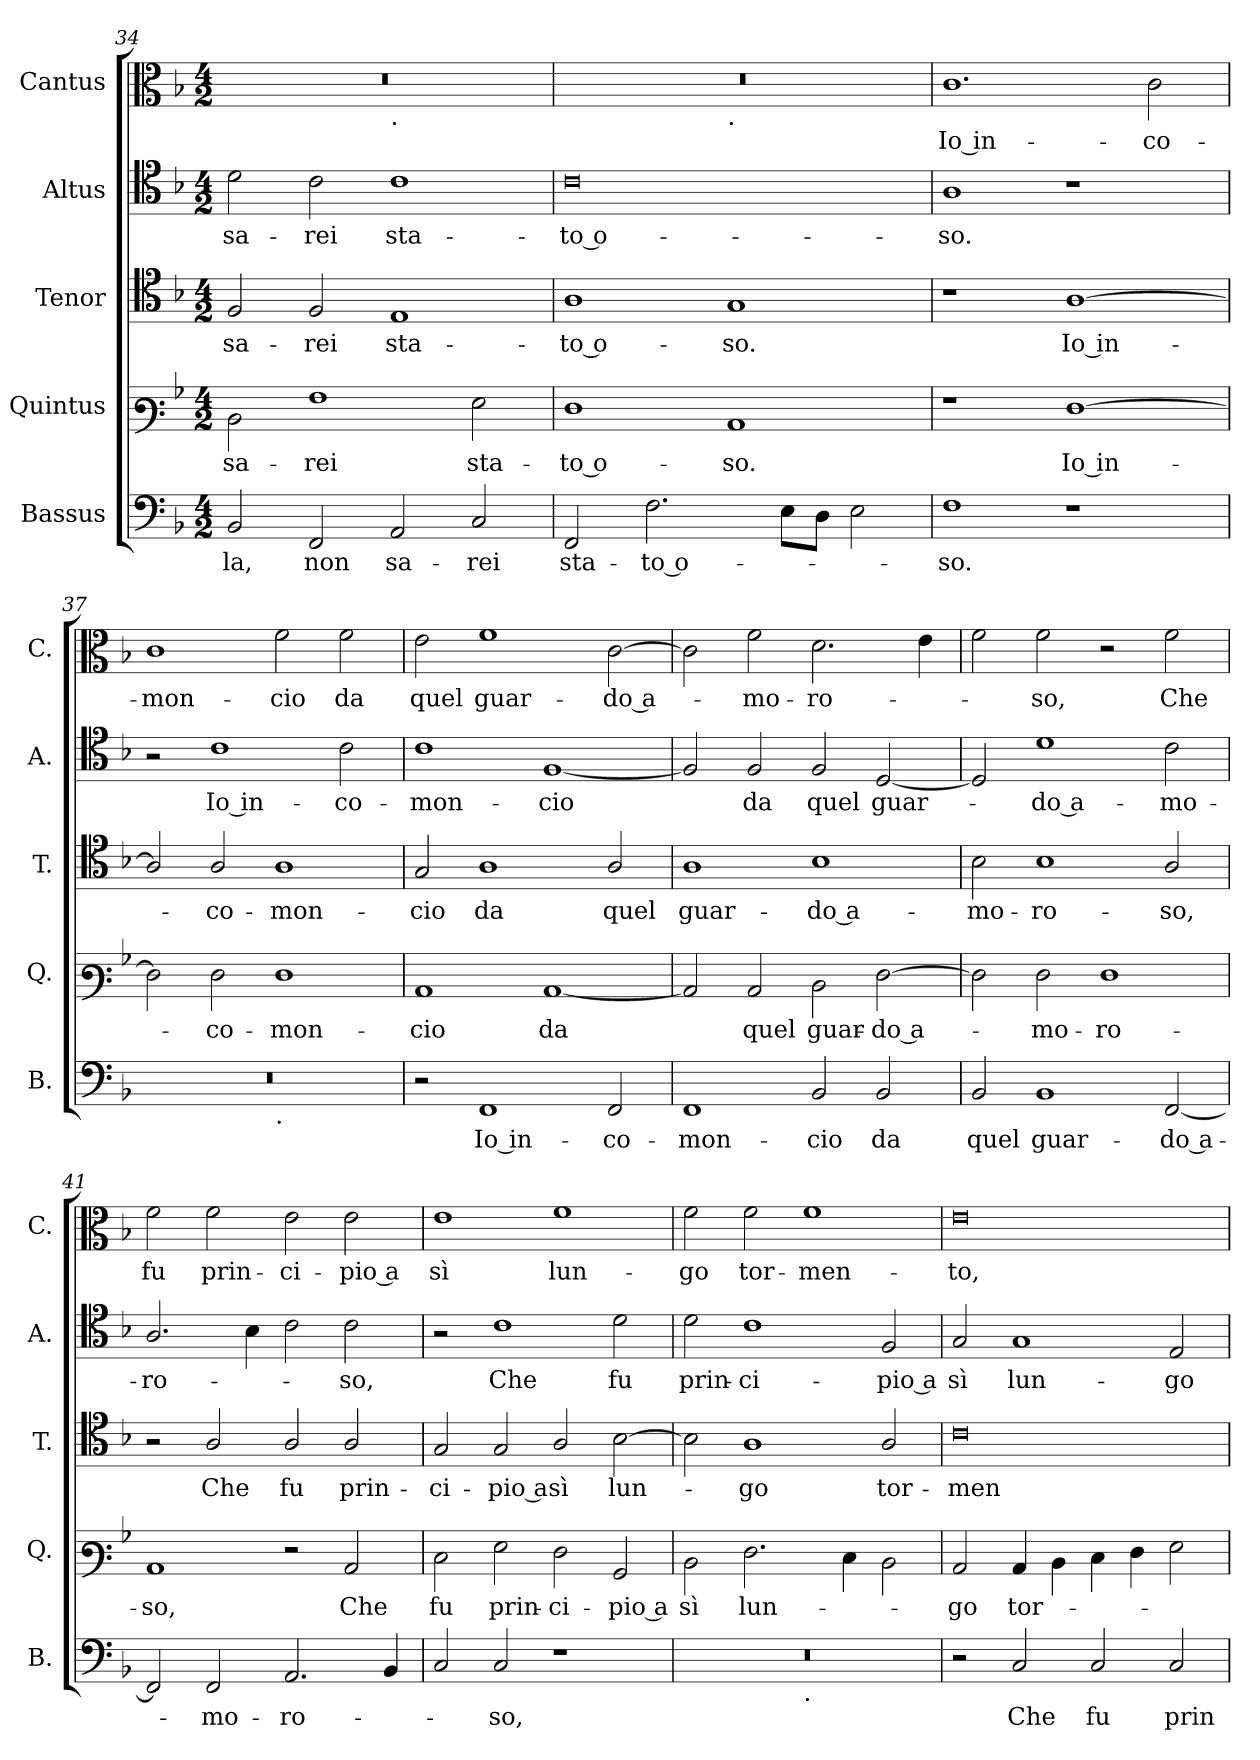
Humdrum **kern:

**kern	**text	**kern	**text	**kern	**text	**kern	**text	**kern	**text
*part5	*part5	*part4	*part4	*part3	*part3	*part2	*part2	*part1	*part1
*staff5	*staff5	*staff4	*staff4	*staff3	*staff3	*staff2	*staff2	*staff1	*staff1
*I"Bassus	*	*I"Quintus	*	*I"Tenor	*	*I"Altus	*	*I"Cantus	*
*I'B.	*	*I'Q.	*	*I'T.	*	*I'A.	*	*I'C.	*
!!LO:PB:g=z
*clefF4	*	*clefF3	*	*clefC4	*	*clefC4	*	*clefC3	*
*k[b-]	*	*k[b-]	*	*k[b-]	*	*k[b-]	*	*k[b-]	*
*M4/2	*	*M4/2	*	*M4/2	*	*M4/2	*	*M4/2	*
=34	=34	=34	=34	=34	=34	=34	=34	=34	=34
!	!LO:LY:b	!	!LO:LY:b	!	!LO:LY:b	!	!LO:LY:b	!	!
*	*	*	*	*	*	*	*	*^	*
2BB-/	-la,	2D\	sa-	2F/	sa-	2d\	sa-	0r	1ryy	.
!	!LO:LY:b	!	!LO:LY:b	!	!LO:LY:b	!	!LO:LY:b	!	!	!
2FF/	non	1A	-rei	2F/	-rei	2c\	-rei	.	.	.
!	!	!	!	!	!	!	!	!	!LO:TX:b:t=.	!
!	!LO:LY:b	!	!	!	!LO:LY:b	!	!LO:LY:b	!	!	!
2AA/	sa-	.	.	1E	sta-	1c	sta-	.	1ryy	.
!	!LO:LY:b	!	!LO:LY:b	!	!	!	!	!	!	!
2C/	-rei	2G\	sta-	.	.	.	.	.	.	.
!!LO:LB:g=z	!!
=35	=35	=35	=35	=35	=35	=35	=35	=35	=35	=35
!	!LO:LY:b	!	!LO:LY:b	!	!LO:LY:b	!	!LO:LY:b	!	!	!
2FF/	sta-	1F	-to o-	1A	-to o-	0c	-to o-	0r	1ryy	.
!	!LO:LY:b	!	!	!	!	!	!	!	!	!
2.F\	-to o-	.	.	.	.	.	.	.	.	.
!	!	!	!	!	!	!	!	!	!LO:TX:b:t=.	!
!	!	!	!LO:LY:b	!	!LO:LY:b	!	!	!	!	!
.	.	1C	-so.	1G	-so.	.	.	.	1ryy	.
8E\L	.	.	.	.	.	.	.	.	.	.
8D\J	.	.	.	.	.	.	.	.	.	.
2E\	.	.	.	.	.	.	.	.	.	.
=36	=36	=36	=36	=36	=36	=36	=36	=36	=36	=36
!	!LO:LY:b	!	!	!	!	!	!LO:LY:b	!	!	!LO:LY:b
*	*	*	*	*	*	*	*	*v	*v	*
1F	-so.	1r	.	1r	.	1A	-so.	1.c	Io in-
!	!	!	!LO:LY:b	!	!LO:LY:b	!	!	!	!
1r	.	[1F	Io in-	[1A	Io in-	1r	.	.	.
!	!	!	!	!	!	!	!	!	!LO:LY:b
.	.	.	.	.	.	.	.	2c\	-co-
=37	=37	=37	=37	=37	=37	=37	=37	=37	=37
!	!	!	!	!	!	!	!	!	!LO:LY:b
*^	*	*	*	*	*	*	*	*	*
0r	1ryy	.	2F\]	.	2A/]	.	2r	.	1c	-mon-
!	!	!	!	!LO:LY:b	!	!LO:LY:b	!	!LO:LY:b	!	!
.	.	.	2F\	-co-	2A/	-co-	1c	Io in-	.	.
!	!LO:TX:b:t=.	!	!	!	!	!	!	!	!	!
!	!	!	!	!LO:LY:b	!	!LO:LY:b	!	!	!	!LO:LY:b
.	1ryy	.	1F	-mon-	1A	-mon-	.	.	2f\	-cio
!	!	!	!	!	!	!	!	!LO:LY:b	!	!LO:LY:b
.	.	.	.	.	.	.	2c\	-co-	2f\	da
=38	=38	=38	=38	=38	=38	=38	=38	=38	=38	=38
!	!	!	!	!LO:LY:b	!	!LO:LY:b	!	!LO:LY:b	!	!LO:LY:b
*v	*v	*	*	*	*	*	*	*	*	*
2r	.	1C	-cio	2G/	-cio	1c	-mon-	2e\	quel
!	!LO:LY:b	!	!	!	!LO:LY:b	!	!	!	!LO:LY:b
1FF	Io in-	.	.	1A	da	.	.	1f	guar-
!	!	!	!LO:LY:b	!	!	!	!LO:LY:b	!	!
.	.	[1C	da	.	.	[1F	-cio	.	.
!	!LO:LY:b	!	!	!	!LO:LY:b	!	!	!	!LO:LY:b
2FF/	-co-	.	.	2A/	quel	.	.	[2c\	-do a-
=39	=39	=39	=39	=39	=39	=39	=39	=39	=39
!	!LO:LY:b	!	!	!	!LO:LY:b	!	!	!	!
1FF	-mon-	2C/]	.	1A	guar-	2F/]	.	2c\]	.
!	!	!	!LO:LY:b	!	!	!	!LO:LY:b	!	!LO:LY:b
.	.	2C/	quel	.	.	2F/	da	2f\	-mo-
!	!LO:LY:b	!	!LO:LY:b	!	!LO:LY:b	!	!LO:LY:b	!	!LO:LY:b
2BB-/	-cio	2D\	guar-	1B-	-do a-	2F/	quel	2.d\	-ro-
!	!LO:LY:b	!	!LO:LY:b	!	!	!	!LO:LY:b	!	!
2BB-/	da	[2F\	-do a-	.	.	[2D/	guar-	.	.
.	.	.	.	.	.	.	.	4e\	.
=40	=40	=40	=40	=40	=40	=40	=40	=40	=40
!	!LO:LY:b	!	!	!	!LO:LY:b	!	!	!	!
2BB-/	quel	2F\]	.	2B-\	-mo-	2D/]	.	2f\	.
!	!LO:LY:b	!	!LO:LY:b	!	!LO:LY:b	!	!LO:LY:b	!	!LO:LY:b
1BB-	guar-	2F\	-mo-	1B-	-ro-	1d	-do a-	2f\	-so,
!	!	!	!LO:LY:b	!	!	!	!	!	!
.	.	1F	-ro-	.	.	.	.	2r	.
!	!LO:LY:b	!	!	!	!LO:LY:b	!	!LO:LY:b	!	!LO:LY:b
[2FF/	-do a-	.	.	2A/	-so,	2c\	-mo-	2f\	Che
=41	=41	=41	=41	=41	=41	=41	=41	=41	=41
!	!	!	!LO:LY:b	!	!	!	!LO:LY:b	!	!LO:LY:b
2FF/]	.	1C	-so,	2r	.	2.A/	-ro-	2f\	fu
!	!LO:LY:b	!	!	!	!LO:LY:b	!	!	!	!LO:LY:b
2FF/	-mo-	.	.	2A/	Che	.	.	2f\	prin-
.	.	.	.	.	.	4B-\	.	.	.
!	!LO:LY:b	!	!	!	!LO:LY:b	!	!	!	!LO:LY:b
2.AA/	-ro-	2r	.	2A/	fu	2c\	.	2e\	-ci-
!	!	!	!LO:LY:b	!	!LO:LY:b	!	!LO:LY:b	!	!LO:LY:b
.	.	2C/	Che	2A/	prin-	2c\	-so,	2e\	-pio a
4BB-/	.	.	.	.	.	.	.	.	.
!!LO:PB:g=z
=42	=42	=42	=42	=42	=42	=42	=42	=42	=42
!	!	!	!LO:LY:b	!	!LO:LY:b	!	!	!	!LO:LY:b
2C/	.	2E\	fu	2G/	-ci-	2r	.	1e	sì
!	!LO:LY:b	!	!LO:LY:b	!	!LO:LY:b	!	!LO:LY:b	!	!
2C/	-so,	2G\	prin-	2G/	-pio a	1c	Che	.	.
!	!	!	!LO:LY:b	!	!LO:LY:b	!	!	!	!LO:LY:b
1r	.	2F\	-ci-	2A/	sì	.	.	1f	lun-
!	!	!	!LO:LY:b	!	!LO:LY:b	!	!LO:LY:b	!	!
.	.	2BB-/	-pio a	[2B-\	lun-	2d\	fu	.	.
=43	=43	=43	=43	=43	=43	=43	=43	=43	=43
!	!	!	!LO:LY:b	!	!	!	!LO:LY:b	!	!LO:LY:b
*^	*	*	*	*	*	*	*	*	*
0r	1ryy	.	2D\	sì	2B-\]	.	2d\	prin-	2f\	-go
!	!	!	!	!LO:LY:b	!	!LO:LY:b	!	!LO:LY:b	!	!LO:LY:b
.	.	.	2.F\	lun-	1A	-go	1c	-ci-	2f\	tor-
!	!LO:TX:b:t=.	!	!	!	!	!	!	!	!	!
!	!	!	!	!	!	!	!	!	!	!LO:LY:b
.	1ryy	.	.	.	.	.	.	.	1f	-men-
.	.	.	4E\	.	.	.	.	.	.	.
!	!	!	!	!	!	!LO:LY:b	!	!LO:LY:b	!	!
.	.	.	2D\	.	2A/	tor-	2F/	-pio a	.	.
=44	=44	=44	=44	=44	=44	=44	=44	=44	=44	=44
!	!	!	!	!LO:LY:b	!	!LO:LY:b	!	!LO:LY:b	!	!LO:LY:b
*v	*v	*	*	*	*	*	*	*	*	*
2r	.	2C/	-go	0c	-men-	2G/	sì	0e	-to,
!	!LO:LY:b	!	!LO:LY:b	!	!	!	!LO:LY:b	!	!
2C/	Che	4C/	tor-	.	.	1G	lun-	.	.
.	.	4D\	.	.	.	.	.	.	.
!	!LO:LY:b	!	!	!	!	!	!	!	!
2C/	fu	4E\	.	.	.	.	.	.	.
.	.	4F\	.	.	.	.	.	.	.
!	!LO:LY:b	!	!	!	!	!	!LO:LY:b	!	!
2C/	prin-	2G\	.	.	.	2E/	-go	.	.
=	=	=	=	=	=	=	=	=	=
*-	*-	*-	*-	*-	*-	*-	*-	*-	*-
